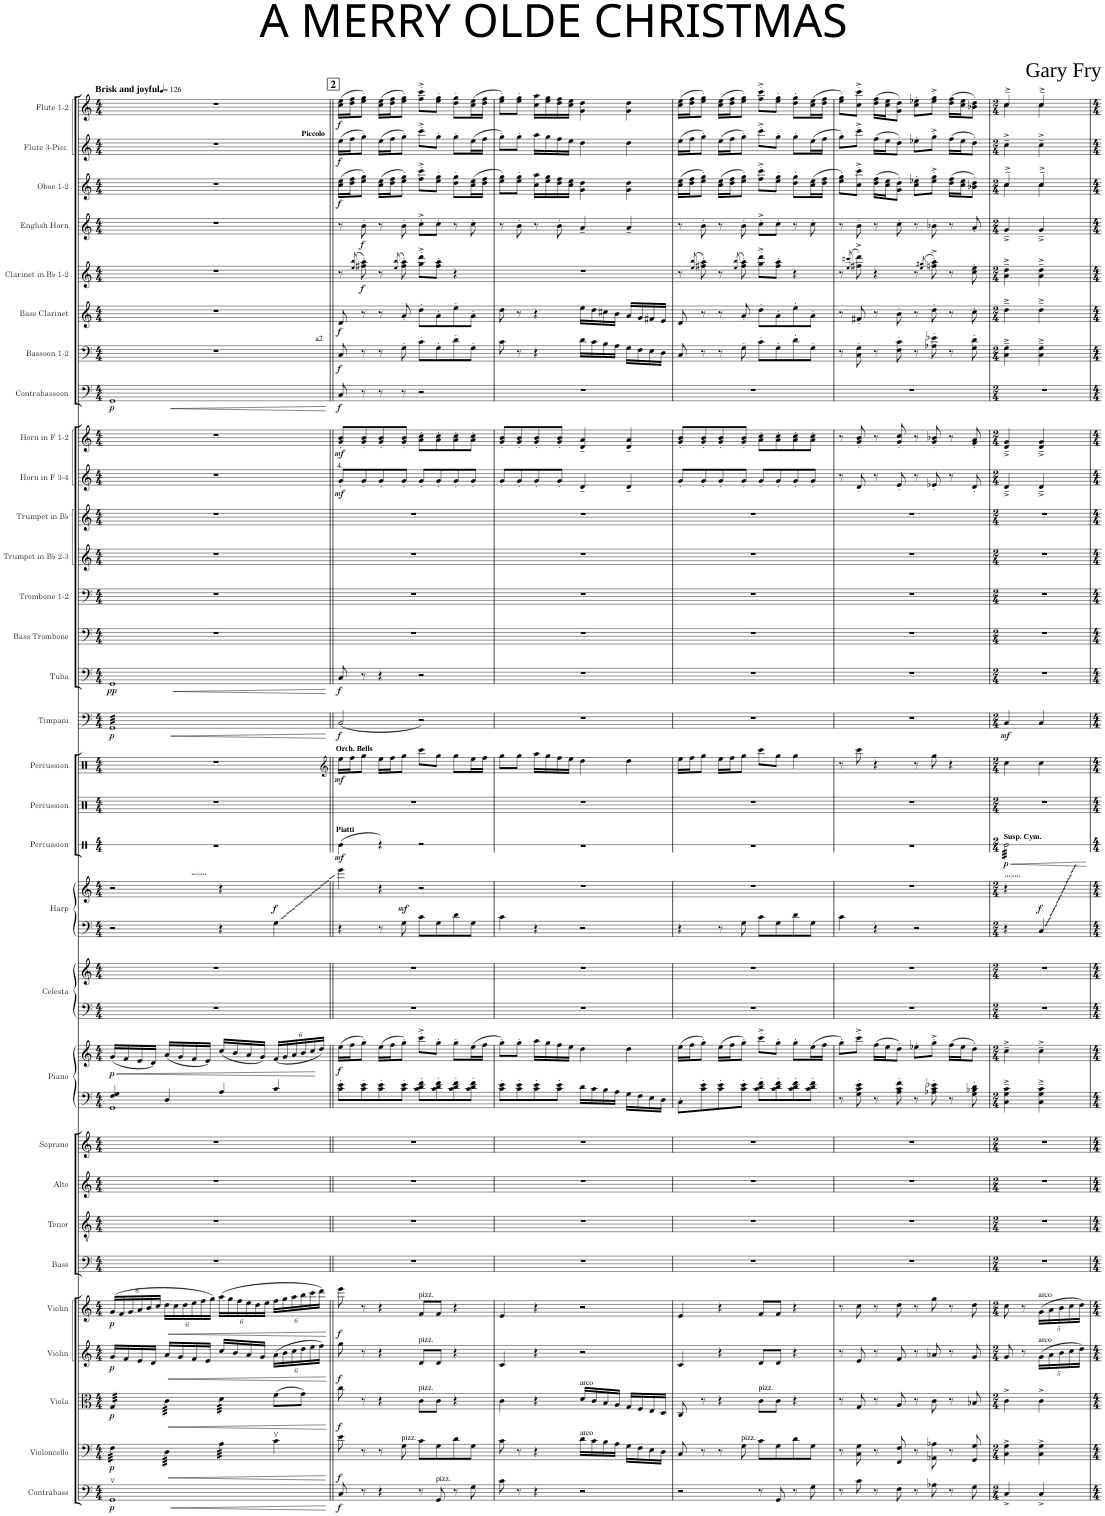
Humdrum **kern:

**kern	**dynam	**kern	**dynam	**kern	**dynam	**kern	**dynam	**kern	**dynam	**kern	**kern	**kern	**kern	**kern	**kern	**dynam	**kern	**kern	**kern	**kern	**dynam	**kern	**dynam	**kern	**kern	**dynam	**kern	**dynam	**kern	**dynam	**kern	**kern	**kern	**kern	**kern	**dynam	**kern	**dynam	**kern	**dynam	**kern	**dynam	**kern	**dynam	**kern	**dynam	**kern	**dynam	**kern	**dynam	**kern	**dynam	**kern	**dynam
*part31	*part31	*part30	*part30	*part29	*part29	*part28	*part28	*part27	*part27	*part26	*part25	*part24	*part23	*part22	*part22	*part22	*part21	*part21	*part20	*part20	*part20	*part19	*part19	*part18	*part17	*part17	*part16	*part16	*part15	*part15	*part14	*part13	*part12	*part11	*part10	*part10	*part9	*part9	*part8	*part8	*part7	*part7	*part6	*part6	*part5	*part5	*part4	*part4	*part3	*part3	*part2	*part2	*part1	*part1
*staff34	*staff34	*staff33	*staff33	*staff32	*staff32	*staff31	*staff31	*staff30	*staff30	*staff29	*staff28	*staff27	*staff26	*staff25	*staff24	*staff24/25	*staff23	*staff22	*staff21	*staff20	*staff20/21	*staff19	*staff19	*staff18	*staff17	*staff17	*staff16	*staff16	*staff15	*staff15	*staff14	*staff13	*staff12	*staff11	*staff10	*staff10	*staff9	*staff9	*staff8	*staff8	*staff7	*staff7	*staff6	*staff6	*staff5	*staff5	*staff4	*staff4	*staff3	*staff3	*staff2	*staff2	*staff1	*staff1
*I"Contrabass	*	*I"Violoncello	*	*I"Viola	*	*I"Violin	*	*I"Violin	*	*I"Bass	*I"Tenor	*I"Alto	*I"Soprano	*I"Piano	*	*	*I"Celesta	*	*I"Harp	*	*	*I"Percussion	*	*I"Percussion	*I"Percussion	*	*I"Timpani	*	*I"Tuba	*	*I"Bass Trombone	*I"Trombone 1-2	*I"Trumpet in Bb 2-3	*I"Trumpet in Bb	*I"Horn in F 3-4	*	*I"Horn in F 1-2	*	*I"Contrabassoon	*	*I"Bassoon 1-2	*	*I"Bass Clarinet	*	*I"Clarinet in Bb 1-2	*	*I"English Horn	*	*I"Oboe 1-2	*	*I"Flute 3-Picc.	*	*I"Flute 1-2	*
*I'Cb.	*	*I'Vc.	*	*I'Vla.	*	*I'Vln.	*	*I'Vln.	*	*I'B	*I'T	*I'A	*I'S	*I'Piano	*	*	*I'Cel.	*	*I'Hp.	*	*	*I'Perc.	*	*I'Perc.	*I'Perc.	*	*I'Timp.	*	*I'Tuba	*	*I'B. Tbn.	*I'Tbn.  1-2	*	*	*I'Hn.  3-4	*	*I'Hn.  1-2	*	*I'C. Bn.	*	*I'Bsn.  1-2	*	*I'B. Cl.	*	*	*	*I'E.  Hn.	*	*I'Ob. 1-2	*	*I'Picc.	*	*I'Fl. 1-2	*
*	*	*	*	*	*	*	*	*	*	*	*	*	*	*	*	*	*	*	*	*	*	*stria1	*	*	*	*	*	*	*	*	*	*	*	*	*	*	*	*	*	*	*	*	*	*	*	*	*	*	*	*	*	*	*	*
*clefF4	*	*clefF4	*	*clefC3	*	*clefG2	*	*clefG2	*	*clefF4	*clefGv2	*clefG2	*clefG2	*clefF4	*clefG2	*	*clefF4	*clefG2	*clefF4	*clefG2	*	*clefX	*	*clefX	*clefX	*	*clefF4	*	*clefF4	*	*clefF4	*clefF4	*clefG2	*clefG2	*clefG2	*	*clefG2	*	*clefF4	*	*clefF4	*	*clefG2	*	*clefG2	*	*clefG2	*	*clefG2	*	*clefG2	*	*clefG2	*
*Trd7c12	*	*	*	*	*	*	*	*	*	*	*	*	*	*	*	*	*Trd-7c-12	*Trd-7c-12	*	*	*	*	*	*	*	*	*	*	*	*	*	*	*Trd1c2	*Trd1c2	*Trd4c7	*	*Trd4c7	*	*Trd7c12	*	*	*	*Trd8c14	*	*Trd1c2	*	*Trd4c7	*	*	*	*	*	*	*
*k[]	*	*k[]	*	*k[]	*	*k[]	*	*k[]	*	*k[]	*k[]	*k[]	*k[]	*k[]	*k[]	*	*k[]	*k[]	*k[]	*k[]	*	*k[]	*	*k[]	*k[]	*	*k[]	*	*k[]	*	*k[]	*k[]	*k[]	*k[]	*k[]	*	*k[]	*	*k[]	*	*k[]	*	*k[]	*	*k[]	*	*k[]	*	*k[]	*	*k[]	*	*k[]	*
*M4/4	*	*M4/4	*	*M4/4	*	*M4/4	*	*M4/4	*	*M4/4	*M4/4	*M4/4	*M4/4	*M4/4	*M4/4	*	*M4/4	*M4/4	*M4/4	*M4/4	*	*M4/4	*	*M4/4	*M4/4	*	*M4/4	*	*M4/4	*	*M4/4	*M4/4	*M4/4	*M4/4	*M4/4	*	*M4/4	*	*M4/4	*	*M4/4	*	*M4/4	*	*M4/4	*	*M4/4	*	*M4/4	*	*M4/4	*	*M4/4	*
*MM126	*	*MM126	*	*MM126	*	*MM126	*	*MM126	*	*MM126	*MM126	*MM126	*MM126	*MM126	*MM126	*	*MM126	*MM126	*MM126	*MM126	*	*MM126	*	*MM126	*MM126	*	*MM126	*	*MM126	*	*MM126	*MM126	*MM126	*MM126	*MM126	*	*MM126	*	*MM126	*	*MM126	*	*MM126	*	*MM126	*	*MM126	*	*MM126	*	*MM126	*	*MM126	*
=1	=1	=1	=1	=1	=1	=1	=1	=1	=1	=1	=1	=1	=1	=1	=1	=1	=1	=1	=1	=1	=1	=1	=1	=1	=1	=1	=1	=1	=1	=1	=1	=1	=1	=1	=1	=1	=1	=1	=1	=1	=1	=1	=1	=1	=1	=1	=1	=1	=1	=1	=1	=1	=1	=1
!	!LO:HP:b	!	!	!	!	!	!	!	!	!	!	!	!	!	!	!	!	!	!	!	!	!	!	!	!	!	!	!	!	!	!	!	!	!	!	!	!	!	!	!	!	!	!	!	!	!	!	!	!	!	!	!	!	!
*	*	*	*	*	*	*	*	*Xbrackettup	*	*	*	*	*	*	*	*	*	*	*	*	*	*	*	*	*	*	*	*	*	*	*	*	*	*	*	*	*	*	*	*	*	*	*	*	*	*	*	*	*	*	*	*	*	*
*	*	*	*	*	*	*	*	*	*	*	*	*	*	*^	*	*	*	*	*	*	*	*	*	*	*	*	*	*	*	*	*	*	*	*	*	*	*	*	*	*	*	*	*	*	*	*	*	*	*	*	*	*	*	*
!	!	!	!	!	!	!	!	!	!	!	!	!	!	!	!	!	!	!	!	!	!	!	!	!	!	!	!	!	!	!	!	!	!	!	!	!	!	!	!	!	!	!	!	!	!	!	!	!	!	!	!	!	!	!LO:TX:a:B:t=Brisk and joyful	!
!	!LO:DY:n=1:b	!	!LO:DY:b	!	!LO:DY:b	!	!LO:DY:b	!	!LO:DY:b	!	!	!	!	!	!	!	!LO:HP:b	!	!	!	!	!	!	!	!	!	!	!	!LO:HP:b	!	!LO:HP:b	!	!	!	!	!	!	!	!	!	!LO:HP:b	!	!	!	!	!	!	!	!	!	!	!	!	!	!
!	!	!	!	!	!	!	!	!	!	!	!	!	!	!	!	!	!LO:DY:n=1:b	!	!	!	!	!	!	!	!	!	!	!	!LO:DY:n=1:b	!	!LO:DY:n=1:b	!	!	!	!	!	!	!	!	!	!LO:DY:n=1:b	!	!	!	!	!	!	!	!	!	!	!	!	!	!
*	*	*tremolo	*	*	*	*	*	*	*	*	*	*	*	*	*	*	*	*	*	*	*	*	*	*	*	*	*	*	*	*	*	*	*	*	*	*	*	*	*	*	*	*	*	*	*	*	*	*	*	*	*	*	*	*	*
*	*	*	*	*tremolo	*	*	*	*	*	*	*	*	*	*	*	*	*	*	*	*	*	*	*	*	*	*	*	*	*	*	*	*	*	*	*	*	*	*	*	*	*	*	*	*	*	*	*	*	*	*	*	*	*	*	*
*	*	*	*	*	*	*	*	*	*	*	*	*	*	*	*	*	*	*	*	*	*	*	*	*	*	*	*	*tremolo	*	*	*	*	*	*	*	*	*	*	*	*	*	*	*	*	*	*	*	*	*	*	*	*	*	*	*
1GGv	< p	32F\LLL	p	32G/LLL	p	16g/LL	p	(24g/LL	p	1r	1r	1r	1r	4F/ 4G/	1GG	(16g/LL	< p	1r	1r	2r	2r	.	1r	.	1r	1r	.	32GGLLL	< p	1GG	< pp	1r	1r	1r	1r	1r	.	1r	.	1GG	< p	1r	.	1r	.	1r	.	1r	.	1r	.	1r	.	1r	.
.	.	32F\	.	32G/	.	.	.	.	.	.	.	.	.	.	.	.	.	.	.	.	.	.	.	.	.	.	.	32GG	.	.	.	.	.	.	.	.	.	.	.	.	.	.	.	.	.	.	.	.	.	.	.	.	.	.	.
.	.	.	.	.	.	.	.	24f/	.	.	.	.	.	.	.	.	.	.	.	.	.	.	.	.	.	.	.	.	.	.	.	.	.	.	.	.	.	.	.	.	.	.	.	.	.	.	.	.	.	.	.	.	.	.	.
.	.	32F\	.	32G/	.	16f/	.	.	.	.	.	.	.	.	.	16f/	.	.	.	.	.	.	.	.	.	.	.	32GG	.	.	.	.	.	.	.	.	.	.	.	.	.	.	.	.	.	.	.	.	.	.	.	.	.	.	.
.	.	.	.	.	.	.	.	24g/	.	.	.	.	.	.	.	.	.	.	.	.	.	.	.	.	.	.	.	.	.	.	.	.	.	.	.	.	.	.	.	.	.	.	.	.	.	.	.	.	.	.	.	.	.	.	.
.	.	32F\	.	32G/	.	.	.	.	.	.	.	.	.	.	.	.	.	.	.	.	.	.	.	.	.	.	.	32GG	.	.	.	.	.	.	.	.	.	.	.	.	.	.	.	.	.	.	.	.	.	.	.	.	.	.	.
.	.	32F\	.	32G/	.	16e/	.	24a/	.	.	.	.	.	.	.	16e/	.	.	.	.	.	.	.	.	.	.	.	32GG	.	.	.	.	.	.	.	.	.	.	.	.	.	.	.	.	.	.	.	.	.	.	.	.	.	.	.
.	.	32F\	.	32G/	.	.	.	.	.	.	.	.	.	.	.	.	.	.	.	.	.	.	.	.	.	.	.	32GG	.	.	.	.	.	.	.	.	.	.	.	.	.	.	.	.	.	.	.	.	.	.	.	.	.	.	.
.	.	.	.	.	.	.	.	24b/	.	.	.	.	.	.	.	.	.	.	.	.	.	.	.	.	.	.	.	.	.	.	.	.	.	.	.	.	.	.	.	.	.	.	.	.	.	.	.	.	.	.	.	.	.	.	.
.	.	32F\	.	32G/	.	16d/JJ	.	.	.	.	.	.	.	.	.	16d/JJ)	.	.	.	.	.	.	.	.	.	.	.	32GG	.	.	.	.	.	.	.	.	.	.	.	.	.	.	.	.	.	.	.	.	.	.	.	.	.	.	.
.	.	.	.	.	.	.	.	24cc/JJ	.	.	.	.	.	.	.	.	.	.	.	.	.	.	.	.	.	.	.	.	.	.	.	.	.	.	.	.	.	.	.	.	.	.	.	.	.	.	.	.	.	.	.	.	.	.	.
.	.	32F\JJJ	.	32G/JJJ	.	.	.	.	.	.	.	.	.	.	.	.	.	.	.	.	.	.	.	.	.	.	.	32GG	.	.	.	.	.	.	.	.	.	.	.	.	.	.	.	.	.	.	.	.	.	.	.	.	.	.	.
!	!	!	!LO:HP:b	!	!LO:HP:b	!	!LO:HP:b	!	!LO:HP:b	!	!	!	!	!	!	!	!	!	!	!	!	!	!	!	!	!	!	!	!	!	!	!	!	!	!	!	!	!	!	!	!	!	!	!	!	!	!	!	!	!	!	!	!	!	!
.	.	32D\LLL	<	32c\LLL	<	16a/LL	<	24dd\LL	<	.	.	.	.	4D/	.	(16a/LL	.	.	.	.	.	.	.	.	.	.	.	32GG	.	.	.	.	.	.	.	.	.	.	.	.	.	.	.	.	.	.	.	.	.	.	.	.	.	.	.
.	.	32D\	.	32c\	.	.	.	.	.	.	.	.	.	.	.	.	.	.	.	.	.	.	.	.	.	.	.	32GG	.	.	.	.	.	.	.	.	.	.	.	.	.	.	.	.	.	.	.	.	.	.	.	.	.	.	.
.	.	.	.	.	.	.	.	24cc\	.	.	.	.	.	.	.	.	.	.	.	.	.	.	.	.	.	.	.	.	.	.	.	.	.	.	.	.	.	.	.	.	.	.	.	.	.	.	.	.	.	.	.	.	.	.	.
.	.	32D\	.	32c\	.	16g/	.	.	.	.	.	.	.	.	.	16g/	.	.	.	.	.	.	.	.	.	.	.	32GG	.	.	.	.	.	.	.	.	.	.	.	.	.	.	.	.	.	.	.	.	.	.	.	.	.	.	.
.	.	.	.	.	.	.	.	24dd\	.	.	.	.	.	.	.	.	.	.	.	.	.	.	.	.	.	.	.	.	.	.	.	.	.	.	.	.	.	.	.	.	.	.	.	.	.	.	.	.	.	.	.	.	.	.	.
.	.	32D\	.	32c\	.	.	.	.	.	.	.	.	.	.	.	.	.	.	.	.	.	.	.	.	.	.	.	32GG	.	.	.	.	.	.	.	.	.	.	.	.	.	.	.	.	.	.	.	.	.	.	.	.	.	.	.
.	.	32D\	.	32c\	.	16f/	.	24ee\	.	.	.	.	.	.	.	16f/	.	.	.	.	.	.	.	.	.	.	.	32GG	.	.	.	.	.	.	.	.	.	.	.	.	.	.	.	.	.	.	.	.	.	.	.	.	.	.	.
.	.	32D\	.	32c\	.	.	.	.	.	.	.	.	.	.	.	.	.	.	.	.	.	.	.	.	.	.	.	32GG	.	.	.	.	.	.	.	.	.	.	.	.	.	.	.	.	.	.	.	.	.	.	.	.	.	.	.
.	.	.	.	.	.	.	.	24ff\	.	.	.	.	.	.	.	.	.	.	.	.	.	.	.	.	.	.	.	.	.	.	.	.	.	.	.	.	.	.	.	.	.	.	.	.	.	.	.	.	.	.	.	.	.	.	.
.	.	32D\	.	32c\	.	16e/JJ	.	.	.	.	.	.	.	.	.	16e/JJ)	.	.	.	.	.	.	.	.	.	.	.	32GG	.	.	.	.	.	.	.	.	.	.	.	.	.	.	.	.	.	.	.	.	.	.	.	.	.	.	.
.	.	.	.	.	.	.	.	24gg\JJ)	.	.	.	.	.	.	.	.	.	.	.	.	.	.	.	.	.	.	.	.	.	.	.	.	.	.	.	.	.	.	.	.	.	.	.	.	.	.	.	.	.	.	.	.	.	.	.
.	.	32D\JJJ	.	32c\JJJ	.	.	.	.	.	.	.	.	.	.	.	.	.	.	.	.	.	.	.	.	.	.	.	32GG	.	.	.	.	.	.	.	.	.	.	.	.	.	.	.	.	.	.	.	.	.	.	.	.	.	.	.
.	.	32A\LLL	.	32d\LLL	.	16cc/LL	.	(24aa\LL	.	.	.	.	.	4A/	.	(16cc/LL	.	.	.	4r	4r	.	.	.	.	.	.	32GG	.	.	.	.	.	.	.	.	.	.	.	.	.	.	.	.	.	.	.	.	.	.	.	.	.	.	.
.	.	32A\	.	32d\	.	.	.	.	.	.	.	.	.	.	.	.	.	.	.	.	.	.	.	.	.	.	.	32GG	.	.	.	.	.	.	.	.	.	.	.	.	.	.	.	.	.	.	.	.	.	.	.	.	.	.	.
.	.	.	.	.	.	.	.	24gg\	.	.	.	.	.	.	.	.	.	.	.	.	.	.	.	.	.	.	.	.	.	.	.	.	.	.	.	.	.	.	.	.	.	.	.	.	.	.	.	.	.	.	.	.	.	.	.
.	.	32A\	.	32d\	.	16b/	.	.	.	.	.	.	.	.	.	16b/	.	.	.	.	.	.	.	.	.	.	.	32GG	.	.	.	.	.	.	.	.	.	.	.	.	.	.	.	.	.	.	.	.	.	.	.	.	.	.	.
.	.	.	.	.	.	.	.	24ff\	.	.	.	.	.	.	.	.	.	.	.	.	.	.	.	.	.	.	.	.	.	.	.	.	.	.	.	.	.	.	.	.	.	.	.	.	.	.	.	.	.	.	.	.	.	.	.
.	.	32A\	.	32d\	.	.	.	.	.	.	.	.	.	.	.	.	.	.	.	.	.	.	.	.	.	.	.	32GG	.	.	.	.	.	.	.	.	.	.	.	.	.	.	.	.	.	.	.	.	.	.	.	.	.	.	.
.	.	32A\	.	32d\	.	16a/	.	24ee\	.	.	.	.	.	.	.	16a/	.	.	.	.	.	.	.	.	.	.	.	32GG	.	.	.	.	.	.	.	.	.	.	.	.	.	.	.	.	.	.	.	.	.	.	.	.	.	.	.
.	.	32A\	.	32d\	.	.	.	.	.	.	.	.	.	.	.	.	.	.	.	.	.	.	.	.	.	.	.	32GG	.	.	.	.	.	.	.	.	.	.	.	.	.	.	.	.	.	.	.	.	.	.	.	.	.	.	.
.	.	.	.	.	.	.	.	24dd\	.	.	.	.	.	.	.	.	.	.	.	.	.	.	.	.	.	.	.	.	.	.	.	.	.	.	.	.	.	.	.	.	.	.	.	.	.	.	.	.	.	.	.	.	.	.	.
.	.	32A\	.	32d\	.	16g/JJ	.	.	.	.	.	.	.	.	.	16g/JJ)	.	.	.	.	.	.	.	.	.	.	.	32GG	.	.	.	.	.	.	.	.	.	.	.	.	.	.	.	.	.	.	.	.	.	.	.	.	.	.	.
.	.	.	.	.	.	.	.	24ee\JJ	.	.	.	.	.	.	.	.	.	.	.	.	.	.	.	.	.	.	.	.	.	.	.	.	.	.	.	.	.	.	.	.	.	.	.	.	.	.	.	.	.	.	.	.	.	.	.
.	.	32A\JJJ	.	32d\JJJ	.	.	.	.	.	.	.	.	.	.	.	.	.	.	.	.	.	.	.	.	.	.	.	32GG	.	.	.	.	.	.	.	.	.	.	.	.	.	.	.	.	.	.	.	.	.	.	.	.	.	.	.
*	*	*	*	*Xtremolo	*	*	*	*	*	*	*	*	*	*	*	*	*	*	*	*	*	*	*	*	*	*	*	*	*	*	*	*	*	*	*	*	*	*	*	*	*	*	*	*	*	*	*	*	*	*	*	*	*	*	*
*	*	*Xtremolo	*	*	*	*	*	*	*	*	*	*	*	*	*	*	*	*	*	*	*	*	*	*	*	*	*	*	*	*	*	*	*	*	*	*	*	*	*	*	*	*	*	*	*	*	*	*	*	*	*	*	*	*	*
*	*	*	*	*	*	*Xbrackettup	*	*	*	*	*	*	*	*	*	*Xbrackettup	*	*	*	*	*	*	*	*	*	*	*	*	*	*	*	*	*	*	*	*	*	*	*	*	*	*	*	*	*	*	*	*	*	*	*	*	*	*	*
!	!	!	!	!	!	!	!	!	!	!	!	!	!	!	!	!	!	!	!	!	!	!LO:DY:a=2	!	!	!	!	!	!	!	!	!	!	!	!	!	!	!	!	!	!	!	!	!	!	!	!	!	!	!	!	!	!	!	!	!
.	.	4cv\	.	(8f\L	.	(24a\LL	.	24ff\LL	.	.	.	.	.	4c/	.	(24f/LL	.	.	.	4G\	4ryy	f	.	.	.	.	.	32GG	.	.	.	.	.	.	.	.	.	.	.	.	.	.	.	.	.	.	.	.	.	.	.	.	.	.	.
.	.	.	.	.	.	.	.	.	.	.	.	.	.	.	.	.	.	.	.	.	.	.	.	.	.	.	.	32GG	.	.	.	.	.	.	.	.	.	.	.	.	.	.	.	.	.	.	.	.	.	.	.	.	.	.	.
.	.	.	.	.	.	24b\	.	24gg\	.	.	.	.	.	.	.	24g/	.	.	.	.	.	.	.	.	.	.	.	.	.	.	.	.	.	.	.	.	.	.	.	.	.	.	.	.	.	.	.	.	.	.	.	.	.	.	.
.	.	.	.	.	.	.	.	.	.	.	.	.	.	.	.	.	.	.	.	.	.	.	.	.	.	.	.	32GG	.	.	.	.	.	.	.	.	.	.	.	.	.	.	.	.	.	.	.	.	.	.	.	.	.	.	.
.	.	.	.	.	.	24cc\	.	24aa\	.	.	.	.	.	.	.	24a/	.	.	.	.	.	.	.	.	.	.	.	.	.	.	.	.	.	.	.	.	.	.	.	.	.	.	.	.	.	.	.	.	.	.	.	.	.	.	.
.	.	.	.	.	.	.	.	.	.	.	.	.	.	.	.	.	.	.	.	.	.	.	.	.	.	.	.	32GG	.	.	.	.	.	.	.	.	.	.	.	.	.	.	.	.	.	.	.	.	.	.	.	.	.	.	.
.	.	.	.	8g\J)	.	24dd\	.	24bb\	.	.	.	.	.	.	.	24b/	.	.	.	.	.	.	.	.	.	.	.	32GG	.	.	.	.	.	.	.	.	.	.	.	.	.	.	.	.	.	.	.	.	.	.	.	.	.	.	.
.	.	.	.	.	.	.	.	.	.	.	.	.	.	.	.	.	.	.	.	.	.	.	.	.	.	.	.	32GG	.	.	.	.	.	.	.	.	.	.	.	.	.	.	.	.	.	.	.	.	.	.	.	.	.	.	.
.	.	.	.	.	.	24ee\	.	24ccc\	.	.	.	.	.	.	.	24cc/	.	.	.	.	.	.	.	.	.	.	.	.	.	.	.	.	.	.	.	.	.	.	.	.	.	.	.	.	.	.	.	.	.	.	.	.	.	.	.
.	.	.	.	.	.	.	.	.	.	.	.	.	.	.	.	.	.	.	.	.	.	.	.	.	.	.	.	32GG	.	.	.	.	.	.	.	.	.	.	.	.	.	.	.	.	.	.	.	.	.	.	.	.	.	.	.
.	.	.	.	.	.	24ff\JJ)	.	24ddd\JJ)	.	.	.	.	.	.	.	24dd/JJ)	[	.	.	.	.	.	.	.	.	.	.	.	.	.	.	.	.	.	.	.	.	.	.	.	.	.	.	.	.	.	.	.	.	.	.	.	.	.	.
.	.	.	.	.	.	.	.	.	.	.	.	.	.	.	.	.	.	.	.	.	.	.	.	.	.	.	.	32GGJJJ	.	.	.	.	.	.	.	.	.	.	.	.	.	.	.	.	.	.	.	.	.	.	.	.	.	.	.
*	*	*	*	*	*	*	*	*	*	*	*	*	*	*	*	*	*	*	*	*	*	*	*	*	*	*	*	*Xtremolo	*	*	*	*	*	*	*	*	*	*	*	*	*	*	*	*	*	*	*	*	*	*	*	*	*	*	*
*	*	*	*	*	*	*	*	*	*	*	*	*	*	*v	*v	*	*	*	*	*	*	*	*	*	*	*	*	*	*	*	*	*	*	*	*	*	*	*	*	*	*	*	*	*	*	*	*	*	*	*	*	*	*	*	*
.	[	.	[	.	[	.	[	.	[	.	.	.	.	.	.	.	.	.	.	.	.	.	.	.	.	.	.	[	.	[	.	.	.	.	.	.	.	.	.	[	.	.	.	.	.	.	.	.	.	.	.	.	.	.
!!LO:REH:place=s1:a:B:cj:fs=14:t=2
=2||	=2||	=2||	=2||	=2||	=2||	=2||	=2||	=2||	=2||	=2||	=2||	=2||	=2||	=2||	=2||	=2||	=2||	=2||	=2||	=2||	=2||	=2||	=2||	=2||	=2||	=2||	=2||	=2||	=2||	=2||	=2||	=2||	=2||	=2||	=2||	=2||	=2||	=2||	=2||	=2||	=2||	=2||	=2||	=2||	=2||	=2||	=2||	=2||	=2||	=2||	=2||	=2||	=2||	=2||
*	*	*	*	*	*	*	*	*	*	*	*	*	*	*	*	*	*	*	*	*	*	*	*	*	*clefG2	*	*	*	*	*	*	*	*	*	*	*	*	*	*	*	*	*	*	*	*	*	*	*	*	*	*	*	*	*
*	*	*	*	*	*	*	*	*	*	*	*	*	*	*	*	*	*	*	*	*	*	*k[]	*	*	*k[]	*	*	*	*	*	*	*	*	*	*	*	*	*	*	*	*	*	*	*	*	*	*	*	*	*	*k[]	*	*	*
!	!	!	!	!	!	!	!	!	!	!	!	!	!	!	!	!	!	!	!	!	!	!	!	!	!	!	!	!	!	!	!	!	!	!	!	!	!	!	!	!	!	!	!	!	!	!	!	!	!	!	!LO:TX:a:B:t=Piccolo	!	!	!
!	!	!	!	!	!	!	!	!	!	!	!	!	!	!	!	!	!	!	!	!	!	!	!	!	!	!	!	!	!	!	!	!	!	!	!	!	!	!	!	!	!LO:TX:a:t=a2	!	!	!	!	!	!	!	!	!	!	!	!	!
!	!	!	!	!	!	!	!	!	!	!	!	!	!	!	!	!	!	!	!	!	!	!	!	!	!	!	!	!	!	!	!	!	!	!	!LO:TX:a:t=4.	!	!	!	!	!	!	!	!	!	!	!	!	!	!	!	!	!	!	!
!	!	!	!	!	!	!	!	!	!	!	!	!	!	!	!	!	!	!	!	!	!	!	!	!	!LO:TX:a:B:t=Orch. Bells	!	!	!	!	!	!	!	!	!	!	!	!	!	!	!	!	!	!	!	!	!	!	!	!	!	!	!	!	!
!	!	!	!	!	!	!	!	!	!	!	!	!	!	!	!	!	!	!	!	!	!	!LO:TX:a:B:t=Piatti	!	!	!	!	!	!	!	!	!	!	!	!	!	!	!	!	!	!	!	!	!	!	!	!	!	!	!	!	!	!	!	!
!	!LO:DY:b	!	!LO:DY:b	!	!LO:DY:b	!	!LO:DY:b	!	!LO:DY:b	!	!	!	!	!	!	!LO:DY:b	!	!	!	!	!	!	!LO:DY:b	!	!	!LO:DY:b	!	!LO:DY:b	!	!LO:DY:b	!	!	!	!	!	!LO:DY:b	!	!LO:DY:b	!	!LO:DY:b	!	!LO:DY:b	!	!LO:DY:b	!	!	!	!	!	!LO:DY:b	!	!LO:DY:b	!	!LO:DY:b
8C/	f	8e\	f	8cc\	f	8gg\	f	8eee\	f	1r	1r	1r	1r	8c\' 8e\'L	(16ee\LL	f	1r	1r	4r	4eee\	.	(4Re\	mf	1r	16Ree\LL	mf	(2C/	f	8C/	f	1r	1r	1r	1r	8g'/L	mf	8g/' 8b/'L	mf	8C/	f	8C/	f	8d/	f	8r	.	8r	.	(16cc\ 16ee\LL	f	(16ee\LL	f	(16cc\ 16ee\LL	f
.	.	.	.	.	.	.	.	.	.	.	.	.	.	.	16ff\J	.	.	.	.	.	.	.	.	.	16Rff\J	.	.	.	.	.	.	.	.	.	.	.	.	.	.	.	.	.	.	.	.	.	.	.	16dd\ 16ff\J	.	16ff\J	.	16dd\ 16ff\J	.
.	.	.	.	.	.	.	.	.	.	.	.	.	.	.	.	.	.	.	.	.	.	.	.	.	.	.	.	.	.	.	.	.	.	.	.	.	.	.	.	.	.	.	.	.	(>8qee/ 8qbb/	.	.	.	.	.	.	.	.	.
!	!	!	!	!	!	!	!	!	!	!	!	!	!	!	!	!	!	!	!	!	!	!	!	!	!	!	!	!	!	!	!	!	!	!	!	!	!	!	!	!	!	!	!	!	!	!LO:DY:b	!	!LO:DY:b	!	!	!	!	!	!
8r	.	8r	.	8r	.	8r	.	8r	.	.	.	.	.	8c\' 8e\'	8gg'\J)	.	.	.	.	.	.	.	.	.	8Rgg\J	.	.	.	8r	.	.	.	.	.	8g'/	.	8g/' 8b/'	.	8r	.	8r	.	8r	.	8ff#X\' 8aa\')	f	8b'\	f	8ee\' 8gg\'J)	.	8gg'\J)	.	8ee\' 8gg\'J)	.
4r	.	8r	.	4r	.	4r	.	4r	.	.	.	.	.	8c\' 8e\'	(16ee\LL	.	.	.	8r	4r	.	4r)	.	.	16Ree\LL	.	.	.	4r	.	.	.	.	.	8g'/	.	8g/' 8b/'	.	8r	.	8r	.	8r	.	8r	.	8r	.	(16cc\ 16ee\LL	.	(16ee\LL	.	(16cc\ 16ee\LL	.
.	.	.	.	.	.	.	.	.	.	.	.	.	.	.	16ff\J	.	.	.	.	.	.	.	.	.	16Rff\J	.	.	.	.	.	.	.	.	.	.	.	.	.	.	.	.	.	.	.	.	.	.	.	16dd\ 16ff\J	.	16ff\J	.	16dd\ 16ff\J	.
.	.	.	.	.	.	.	.	.	.	.	.	.	.	.	.	.	.	.	.	.	.	.	.	.	.	.	.	.	.	.	.	.	.	.	.	.	.	.	.	.	.	.	.	.	(>8qee/ 8qbb/	.	.	.	.	.	.	.	.	.
!	!	!LO:TX:a:t=pizz.	!	!	!	!	!	!	!	!	!	!	!	!	!	!	!	!	!	!	!	!	!	!	!	!	!	!	!	!	!	!	!	!	!	!	!	!	!	!	!	!	!	!	!	!	!	!	!	!	!	!	!	!
!	!	!	!	!	!	!	!	!	!	!	!	!	!	!	!	!	!	!	!	!	!LO:DY:a=2	!	!	!	!	!	!	!	!	!	!	!	!	!	!	!	!	!	!	!	!	!	!	!	!	!	!	!	!	!	!	!	!	!
.	.	8G\	.	.	.	.	.	.	.	.	.	.	.	8c\' 8e\'J	8gg'\J)	.	.	.	8G\	.	mf	.	.	.	8Rgg\J	.	.	.	.	.	.	.	.	.	8g'/J	.	8g/' 8b/'J	.	8r	.	8G'\	.	8a'/	.	8ff#\' 8aa\')	.	8b'\	.	8ee\' 8gg\'J)	.	8gg'\J)	.	8ee\' 8gg\'J)	.
!	!	!	!	!	!	!	!	!LO:TX:a:t=pizz.	!	!	!	!	!	!	!	!	!	!	!	!	!	!	!	!	!	!	!	!	!	!	!	!	!	!	!	!	!	!	!	!	!	!	!	!	!	!	!	!	!	!	!	!	!	!
!	!	!	!	!	!	!LO:TX:a:t=pizz.	!	!	!	!	!	!	!	!	!	!	!	!	!	!	!	!	!	!	!	!	!	!	!	!	!	!	!	!	!	!	!	!	!	!	!	!	!	!	!	!	!	!	!	!	!	!	!	!
!	!	!	!	!LO:TX:a:t=pizz.	!	!	!	!	!	!	!	!	!	!	!	!	!	!	!	!	!	!	!	!	!	!	!	!	!	!	!	!	!	!	!	!	!	!	!	!	!	!	!	!	!	!	!	!	!	!	!	!	!	!
8r	.	8c\L	.	8c\L	.	8d/L	.	8f/L	.	.	.	.	.	8c\' 8d\' 8f\'L	8ccc'^\L	.	.	.	8c\L	2r	.	2r	.	.	8Rccc\L	.	2r)	.	2r	.	.	.	.	.	8g'/L	.	8a\' 8cc\'L	.	2r	.	8c'\L	.	8dd'\L	.	8gg\'^ 8ddd\'^L	.	8cc'^\L	.	8ff\'^ 8ccc\'^L	.	8ccc'^\L	.	8ff\'^ 8ccc\'^L	.
!LO:TX:a:t=pizz.	!	!	!	!	!	!	!	!	!	!	!	!	!	!	!	!	!	!	!	!	!	!	!	!	!	!	!	!	!	!	!	!	!	!	!	!	!	!	!	!	!	!	!	!	!	!	!	!	!	!	!	!	!	!
8GG/	.	8G\	.	8c\J	.	8d/J	.	8f/J	.	.	.	.	.	8c\' 8d\' 8f\'	8gg'\J	.	.	.	8G\	.	.	.	.	.	8Rgg\J	.	.	.	.	.	.	.	.	.	8g'/	.	8a\' 8cc\'	.	.	.	8G'\	.	8a'\	.	8ff#\' 8aa\'J	.	8cc'\J	.	8ee\' 8gg\'J	.	8gg'\J	.	8ee\' 8gg\'J	.
8r	.	8d\	.	4r	.	4r	.	4r	.	.	.	.	.	8c\' 8d\' 8f\'	8gg'\L	.	.	.	8d\	.	.	.	.	.	8Rgg\L	.	.	.	.	.	.	.	.	.	8g'/	.	8a\' 8cc\'	.	.	.	8d'\	.	8ee'\	.	4r	.	8r	.	8dd\' 8gg\'L	.	8gg'\L	.	8dd\' 8gg\'L	.
8G\	.	8G\J	.	.	.	.	.	.	.	.	.	.	.	8c\' 8d\' 8f\'J	(16ee\L	.	.	.	8G\J	.	.	.	.	.	16Ree\L	.	.	.	.	.	.	.	.	.	8g'/J	.	8a\' 8cc\'J	.	.	.	8G'\J	.	8a'\J	.	.	.	8cc'\	.	(16cc\ 16ee\L	.	(16ee\L	.	(16cc\ 16ee\L	.
.	.	.	.	.	.	.	.	.	.	.	.	.	.	.	16ff\JJ	.	.	.	.	.	.	.	.	.	16Rff\JJ	.	.	.	.	.	.	.	.	.	.	.	.	.	.	.	.	.	.	.	.	.	.	.	16dd\ 16ff\JJ	.	16ff\JJ	.	16dd\ 16ff\JJ	.
=3	=3	=3	=3	=3	=3	=3	=3	=3	=3	=3	=3	=3	=3	=3	=3	=3	=3	=3	=3	=3	=3	=3	=3	=3	=3	=3	=3	=3	=3	=3	=3	=3	=3	=3	=3	=3	=3	=3	=3	=3	=3	=3	=3	=3	=3	=3	=3	=3	=3	=3	=3	=3	=3	=3
8c\	.	8c\	.	4c\	.	4c/	.	4e/	.	1r	1r	1r	1r	8c\' 8e\'L	8gg'\L)	.	1r	1r	4c\	1r	.	1r	.	1r	8Rgg\L	.	1r	.	1r	.	1r	1r	1r	1r	8g'/L	.	8g/' 8b/'L	.	1r	.	8c\	.	8dd\	.	1r	.	8r	.	8ee\' 8gg\'L)	.	8gg'\L)	.	8ee\' 8gg\'L)	.
8r	.	8r	.	.	.	.	.	.	.	.	.	.	.	8c\' 8e\'	8gg'\J	.	.	.	.	.	.	.	.	.	8Rgg\J	.	.	.	.	.	.	.	.	.	8g'/	.	8g/' 8b/'	.	.	.	8r	.	8r	.	.	.	8b'\	.	8ee\' 8gg\'J	.	8gg'\J	.	8ee\' 8gg\'J	.
4r	.	4r	.	4r	.	4r	.	4r	.	.	.	.	.	8c\' 8e\'	16aa\LL	.	.	.	4r	.	.	.	.	.	16Raa\LL	.	.	.	.	.	.	.	.	.	8g'/	.	8g/' 8b/'	.	.	.	4r	.	4r	.	.	.	8r	.	16cc\ 16aa\LL	.	16aa\LL	.	16cc\ 16aa\LL	.
.	.	.	.	.	.	.	.	.	.	.	.	.	.	.	16gg\	.	.	.	.	.	.	.	.	.	16Rgg\	.	.	.	.	.	.	.	.	.	.	.	.	.	.	.	.	.	.	.	.	.	.	.	16ee\ 16gg\	.	16gg\	.	16ee\ 16gg\	.
.	.	.	.	.	.	.	.	.	.	.	.	.	.	8c\' 8e\'J	16ff\	.	.	.	.	.	.	.	.	.	16Rff\	.	.	.	.	.	.	.	.	.	8g'/J	.	8g/' 8b/'J	.	.	.	.	.	.	.	.	.	8b'\	.	16dd\ 16ff\	.	16ff\	.	16dd\ 16ff\	.
.	.	.	.	.	.	.	.	.	.	.	.	.	.	.	16ee\JJ	.	.	.	.	.	.	.	.	.	16Ree\JJ	.	.	.	.	.	.	.	.	.	.	.	.	.	.	.	.	.	.	.	.	.	.	.	16cc\ 16ee\JJ	.	16ee\JJ	.	16cc\ 16ee\JJ	.
!	!	!	!	!LO:TX:a:t=arco	!	!	!	!	!	!	!	!	!	!	!	!	!	!	!	!	!	!	!	!	!	!	!	!	!	!	!	!	!	!	!	!	!	!	!	!	!	!	!	!	!	!	!	!	!	!	!	!	!	!
!	!	!LO:TX:a:t=arco	!	!	!	!	!	!	!	!	!	!	!	!	!	!	!	!	!	!	!	!	!	!	!	!	!	!	!	!	!	!	!	!	!	!	!	!	!	!	!	!	!	!	!	!	!	!	!	!	!	!	!	!
2r	.	16d\LL	.	16d/LL	.	2r	.	2r	.	.	.	.	.	16d\LL	4dd\	.	.	.	2r	.	.	.	.	.	4Rdd\	.	.	.	.	.	.	.	.	.	4d~/	.	4d/~ 4a/~	.	.	.	16d\LL	.	16ee\LL	.	.	.	4a~/	.	4g\ 4dd\	.	4dd\	.	4g\ 4dd\	.
.	.	16c\	.	16c/	.	.	.	.	.	.	.	.	.	16c\	.	.	.	.	.	.	.	.	.	.	.	.	.	.	.	.	.	.	.	.	.	.	.	.	.	.	16c\	.	16dd\	.	.	.	.	.	.	.	.	.	.	.
.	.	16B\	.	16B/	.	.	.	.	.	.	.	.	.	16B\	.	.	.	.	.	.	.	.	.	.	.	.	.	.	.	.	.	.	.	.	.	.	.	.	.	.	16B\	.	16cc#X\	.	.	.	.	.	.	.	.	.	.	.
.	.	16A\JJ	.	16A/JJ	.	.	.	.	.	.	.	.	.	16A\JJ	.	.	.	.	.	.	.	.	.	.	.	.	.	.	.	.	.	.	.	.	.	.	.	.	.	.	16A\JJ	.	16b\JJ	.	.	.	.	.	.	.	.	.	.	.
.	.	16G\LL	.	16G/LL	.	.	.	.	.	.	.	.	.	16G\LL	4dd\	.	.	.	.	.	.	.	.	.	4Rdd\	.	.	.	.	.	.	.	.	.	4d~/	.	4d/~ 4a/~	.	.	.	16G\LL	.	16a/LL	.	.	.	4a~/	.	4g\ 4dd\	.	4dd\	.	4g\ 4dd\	.
.	.	16F\	.	16F/	.	.	.	.	.	.	.	.	.	16F\	.	.	.	.	.	.	.	.	.	.	.	.	.	.	.	.	.	.	.	.	.	.	.	.	.	.	16F\	.	16g/	.	.	.	.	.	.	.	.	.	.	.
.	.	16E\	.	16E/	.	.	.	.	.	.	.	.	.	16E\	.	.	.	.	.	.	.	.	.	.	.	.	.	.	.	.	.	.	.	.	.	.	.	.	.	.	16E\	.	16f#X/	.	.	.	.	.	.	.	.	.	.	.
.	.	16D\JJ	.	16D/JJ	.	.	.	.	.	.	.	.	.	16D\JJ	.	.	.	.	.	.	.	.	.	.	.	.	.	.	.	.	.	.	.	.	.	.	.	.	.	.	16D\JJ	.	16e/JJ	.	.	.	.	.	.	.	.	.	.	.
=4	=4	=4	=4	=4	=4	=4	=4	=4	=4	=4	=4	=4	=4	=4	=4	=4	=4	=4	=4	=4	=4	=4	=4	=4	=4	=4	=4	=4	=4	=4	=4	=4	=4	=4	=4	=4	=4	=4	=4	=4	=4	=4	=4	=4	=4	=4	=4	=4	=4	=4	=4	=4	=4	=4
2r	.	8C/	.	8C/	.	4c/	.	4e/	.	1r	1r	1r	1r	8C'\L	(16ee\LL	.	1r	1r	4r	1r	.	1r	.	1r	16Ree\LL	.	1r	.	1r	.	1r	1r	1r	1r	8g'/L	.	8g/' 8b/'L	.	1r	.	8C/	.	8d/	.	8r	.	8r	.	(16cc\ 16ee\LL	.	(16ee\LL	.	(16cc\ 16ee\LL	.
.	.	.	.	.	.	.	.	.	.	.	.	.	.	.	16ff\J	.	.	.	.	.	.	.	.	.	16Rff\J	.	.	.	.	.	.	.	.	.	.	.	.	.	.	.	.	.	.	.	.	.	.	.	16dd\ 16ff\J	.	16ff\J	.	16dd\ 16ff\J	.
.	.	.	.	.	.	.	.	.	.	.	.	.	.	.	.	.	.	.	.	.	.	.	.	.	.	.	.	.	.	.	.	.	.	.	.	.	.	.	.	.	.	.	.	.	(>8qee/ 8qbb/	.	.	.	.	.	.	.	.	.
.	.	8r	.	8r	.	.	.	.	.	.	.	.	.	8c\' 8e\'	8gg'\J)	.	.	.	.	.	.	.	.	.	8Rgg\J	.	.	.	.	.	.	.	.	.	8g'/	.	8g/' 8b/'	.	.	.	8r	.	8r	.	8ff#X\' 8aa\')	.	8b'\	.	8ee\' 8gg\'J)	.	8gg'\J)	.	8ee\' 8gg\'J)	.
.	.	8r	.	4r	.	4r	.	4r	.	.	.	.	.	8c\' 8e\'	(16ee\LL	.	.	.	8r	.	.	.	.	.	16Ree\LL	.	.	.	.	.	.	.	.	.	8g'/	.	8g/' 8b/'	.	.	.	8r	.	8r	.	8r	.	8r	.	(16cc\ 16ee\LL	.	(16ee\LL	.	(16cc\ 16ee\LL	.
.	.	.	.	.	.	.	.	.	.	.	.	.	.	.	16ff\J	.	.	.	.	.	.	.	.	.	16Rff\J	.	.	.	.	.	.	.	.	.	.	.	.	.	.	.	.	.	.	.	.	.	.	.	16dd\ 16ff\J	.	16ff\J	.	16dd\ 16ff\J	.
.	.	.	.	.	.	.	.	.	.	.	.	.	.	.	.	.	.	.	.	.	.	.	.	.	.	.	.	.	.	.	.	.	.	.	.	.	.	.	.	.	.	.	.	.	(>8qee/ 8qbb/	.	.	.	.	.	.	.	.	.
!	!	!LO:TX:a:t=pizz.	!	!	!	!	!	!	!	!	!	!	!	!	!	!	!	!	!	!	!	!	!	!	!	!	!	!	!	!	!	!	!	!	!	!	!	!	!	!	!	!	!	!	!	!	!	!	!	!	!	!	!	!
.	.	8G\	.	.	.	.	.	.	.	.	.	.	.	8c\' 8e\'J	8gg'\J)	.	.	.	8G\	.	.	.	.	.	8Rgg\J	.	.	.	.	.	.	.	.	.	8g'/J	.	8g/' 8b/'J	.	.	.	8G'\	.	8a'/	.	8ff#\' 8aa\')	.	8b'\	.	8ee\' 8gg\'J)	.	8gg'\J)	.	8ee\' 8gg\'J)	.
!	!	!	!	!LO:TX:a:t=pizz.	!	!	!	!	!	!	!	!	!	!	!	!	!	!	!	!	!	!	!	!	!	!	!	!	!	!	!	!	!	!	!	!	!	!	!	!	!	!	!	!	!	!	!	!	!	!	!	!	!	!
8r	.	8c\L	.	8c\L	.	8d/L	.	8f/L	.	.	.	.	.	8c\' 8d\' 8f\'L	8ccc'^\L	.	.	.	8c\L	.	.	.	.	.	8Rccc\L	.	.	.	.	.	.	.	.	.	8g'/L	.	8a\' 8cc\'L	.	.	.	8c'\L	.	8dd'\L	.	8gg\'^ 8ddd\'^L	.	8cc'^\L	.	8ff\'^ 8ccc\'^L	.	8ccc'^\L	.	8ff\'^ 8ccc\'^L	.
8GG/	.	8G\	.	8c\J	.	8d/J	.	8f/J	.	.	.	.	.	8c\' 8d\' 8f\'	8gg'\J	.	.	.	8G\	.	.	.	.	.	8Rgg\J	.	.	.	.	.	.	.	.	.	8g'/	.	8a\' 8cc\'	.	.	.	8G'\	.	8a'\	.	8ff#\' 8aa\'J	.	8cc'\J	.	8ee\' 8gg\'J	.	8gg'\J	.	8ee\' 8gg\'J	.
8r	.	8d\	.	4r	.	4r	.	4r	.	.	.	.	.	8c\' 8d\' 8f\'	8gg'\L	.	.	.	8d\	.	.	.	.	.	4Rgg\	.	.	.	.	.	.	.	.	.	8g'/	.	8a\' 8cc\'	.	.	.	8d'\	.	8ee'\	.	4r	.	8r	.	8dd\' 8gg\'L	.	8gg'\L	.	8dd\' 8gg\'L	.
8G\	.	8G\J	.	.	.	.	.	.	.	.	.	.	.	8c\' 8d\' 8f\'J	(16ee\L	.	.	.	8G\J	.	.	.	.	.	.	.	.	.	.	.	.	.	.	.	8g'/J	.	8a\' 8cc\'J	.	.	.	8G'\J	.	8a'\J	.	.	.	8cc'\	.	(16cc\ 16ee\L	.	(16ee\L	.	(16cc\ 16ee\L	.
.	.	.	.	.	.	.	.	.	.	.	.	.	.	.	16ff\JJ	.	.	.	.	.	.	.	.	.	.	.	.	.	.	.	.	.	.	.	.	.	.	.	.	.	.	.	.	.	.	.	.	.	16dd\ 16ff\JJ	.	16ff\JJ	.	16dd\ 16ff\JJ	.
=5	=5	=5	=5	=5	=5	=5	=5	=5	=5	=5	=5	=5	=5	=5	=5	=5	=5	=5	=5	=5	=5	=5	=5	=5	=5	=5	=5	=5	=5	=5	=5	=5	=5	=5	=5	=5	=5	=5	=5	=5	=5	=5	=5	=5	=5	=5	=5	=5	=5	=5	=5	=5	=5	=5
8r	.	8r	.	8r	.	8r	.	8r	.	1r	1r	1r	1r	8r	8gg'\L)	.	1r	1r	4c\	1r	.	1r	.	1r	8r	.	1r	.	1r	.	1r	1r	1r	1r	8r	.	8r	.	1r	.	8r	.	8r	.	8r	.	8r	.	8ee\' 8gg\'L)	.	8gg'\L)	.	8ee\' 8gg\'L)	.
.	.	.	.	.	.	.	.	.	.	.	.	.	.	.	.	.	.	.	.	.	.	.	.	.	.	.	.	.	.	.	.	.	.	.	.	.	.	.	.	.	.	.	.	.	(>8qee/ 8qccc#X/	.	.	.	.	.	.	.	.	.
8c\	.	8C\ 8G\	.	8G/	.	8e/	.	8cc\	.	.	.	.	.	8G\' 8c\' 8e\'	8ccc'^\J	.	.	.	.	.	.	.	.	.	8Rccc\	.	.	.	.	.	.	.	.	.	8d'/	.	8g/' 8b/'	.	.	.	8C\' 8G\'	.	8f#X'/	.	8ff#X\'^ 8ddd\'^)	.	8b'\	.	8cc\'^ 8ccc\'^J	.	8ccc'^\J	.	8cc\'^ 8ccc\'^J	.
8r	.	8r	.	8r	.	8r	.	8r	.	.	.	.	.	8r	(16ff\LL	.	.	.	4r	.	.	.	.	.	4r	.	.	.	.	.	.	.	.	.	8r	.	8r	.	.	.	8r	.	8r	.	4r	.	8r	.	(16dd\ 16ff\LL	.	(16ff\LL	.	(16dd\ 16ff\LL	.
.	.	.	.	.	.	.	.	.	.	.	.	.	.	.	16ee\J	.	.	.	.	.	.	.	.	.	.	.	.	.	.	.	.	.	.	.	.	.	.	.	.	.	.	.	.	.	.	.	.	.	16cc\ 16ee\J	.	16ee\J	.	16cc\ 16ee\J	.
8F\	.	8FF/ 8F/	.	8A/	.	8f/	.	8dd\	.	.	.	.	.	8A\' 8c\' 8f\'	8dd'\J)	.	.	.	.	.	.	.	.	.	.	.	.	.	.	.	.	.	.	.	8e'/	.	8g/' 8cc/'	.	.	.	8F\' 8c\'	.	8b'\	.	.	.	8cc'\	.	8g\' 8dd\'J)	.	8dd'\J)	.	8g\' 8dd\'J)	.
8r	.	8r	.	8r	.	8r	.	8r	.	.	.	.	.	8r	8ee-X'\L	.	.	.	2r	.	.	.	.	.	8r	.	.	.	.	.	.	.	.	.	8r	.	8r	.	.	.	8r	.	8r	.	8r	.	8r	.	8cc\' 8ee-X\'L	.	8ee-X'\L	.	8cc\' 8ee-X\'L	.
.	.	.	.	.	.	.	.	.	.	.	.	.	.	.	.	.	.	.	.	.	.	.	.	.	.	.	.	.	.	.	.	.	.	.	.	.	.	.	.	.	.	.	.	.	(>8qee/ 8qgg#X/	.	.	.	.	.	.	.	.	.
8A-X\	.	8AA-X\ 8A-X\	.	8c\	.	8a-X/	.	8gg\	.	.	.	.	.	8A-X\' 8c\' 8e-X\'	8gg'^\J	.	.	.	.	.	.	.	.	.	8Rgg\	.	.	.	.	.	.	.	.	.	8e-X'/	.	8g/' 8b-X/'	.	.	.	8A-X\' 8e-X\'	.	8dd'\	.	8ffn\'^ 8aa\'^)	.	8b-X'\	.	8ee-\'^ 8gg\'^J	.	8gg'^\J	.	8ee-\'^ 8gg\'^J	.
8r	.	8r	.	8r	.	8r	.	8r	.	.	.	.	.	8r	(16ff\LL	.	.	.	.	.	.	.	.	.	4r	.	.	.	.	.	.	.	.	.	8r	.	8r	.	.	.	8r	.	8r	.	8r	.	8r	.	(16dd\ 16ff\LL	.	(16ff\LL	.	(16dd\ 16ff\LL	.
.	.	.	.	.	.	.	.	.	.	.	.	.	.	.	16ee-\J	.	.	.	.	.	.	.	.	.	.	.	.	.	.	.	.	.	.	.	.	.	.	.	.	.	.	.	.	.	.	.	.	.	16cc\ 16ee-\J	.	16ee-\J	.	16cc\ 16ee-\J	.
8G\	.	8GG/ 8G/	.	8B-X/	.	8g/	.	8dd\	.	.	.	.	.	8G\' 8B-X\' 8d\'	8dd'\J)	.	.	.	.	.	.	.	.	.	.	.	.	.	.	.	.	.	.	.	8d'/	.	8f/' 8a/'	.	.	.	8G\' 8d\'	.	8cc'\	.	8cc\' 8ee\'	.	8a'/	.	8b-X\' 8dd\'J)	.	8dd'\J)	.	8b-X\' 8dd\'J)	.
=6	=6	=6	=6	=6	=6	=6	=6	=6	=6	=6	=6	=6	=6	=6	=6	=6	=6	=6	=6	=6	=6	=6	=6	=6	=6	=6	=6	=6	=6	=6	=6	=6	=6	=6	=6	=6	=6	=6	=6	=6	=6	=6	=6	=6	=6	=6	=6	=6	=6	=6	=6	=6	=6	=6
*M2/4	*	*M2/4	*	*M2/4	*	*M2/4	*	*M2/4	*	*M2/4	*M2/4	*M2/4	*M2/4	*M2/4	*M2/4	*	*M2/4	*M2/4	*M2/4	*M2/4	*	*M2/4	*	*M2/4	*M2/4	*	*M2/4	*	*M2/4	*	*M2/4	*M2/4	*M2/4	*M2/4	*M2/4	*	*M2/4	*	*M2/4	*	*M2/4	*	*M2/4	*	*M2/4	*	*M2/4	*	*M2/4	*	*M2/4	*	*M2/4	*
!	!	!	!	!	!	!	!	!	!	!	!	!	!	!	!	!	!	!	!	!	!	!LO:TX:a:B:t=Susp. Cym.	!	!	!	!	!	!	!	!	!	!	!	!	!	!	!	!	!	!	!	!	!	!	!	!	!	!	!	!	!	!	!	!
!	!	!	!	!	!	!	!	!	!	!	!	!	!	!	!	!	!	!	!	!	!	!	!LO:HP:b	!	!	!	!	!	!	!	!	!	!	!	!	!	!	!	!	!	!	!	!	!	!	!	!	!	!	!	!	!	!	!
*	*	*	*	*	*	*	*	*	*	*	*	*	*	*	*	*	*	*	*	*	*	*	*	*	*	*	*	*	*	*	*	*	*	*	*	*	*	*	*	*	*	*	*	*	*	*	*	*	*^	*	*	*	*^	*
!	!	!	!	!	!	!	!	!	!	!	!	!	!	!	!	!	!	!	!	!	!	!	!LO:DY:n=1:b	!	!	!	!	!LO:DY:b	!	!	!	!	!	!	!	!	!	!	!	!	!	!	!	!	!	!	!	!	!	!	!	!	!	!	!	!
*	*	*	*	*	*	*	*	*	*	*	*	*	*	*	*	*	*	*	*	*	*	*tremolo	*	*	*	*	*	*	*	*	*	*	*	*	*	*	*	*	*	*	*	*	*	*	*	*	*	*	*	*	*	*	*	*	*	*
4C^/	.	4C\^ 4G\^	.	4c^\	.	8g/	.	8cc\	.	2r	2r	2r	2r	4C\~^ 4G\~^ 4c\~^	4cc~^\	.	2r	2r	4r	4r	.	32Re\LLL	< p	2r	4Rcc\	.	4C/	mf	2r	.	2r	2r	2r	2r	4d~^/	.	4d/~^ 4g/~^	.	2r	.	4C\~^ 4G\~^	.	4dd~^\	.	4a\~^ 4dd\~^	.	4g~^/	.	4cc~^/	4cc\	.	4cc~^\	.	4cc~^/	4cc\	.
.	.	.	.	.	.	.	.	.	.	.	.	.	.	.	.	.	.	.	.	.	.	32Re\	.	.	.	.	.	.	.	.	.	.	.	.	.	.	.	.	.	.	.	.	.	.	.	.	.	.	.	.	.	.	.	.	.	.
.	.	.	.	.	.	.	.	.	.	.	.	.	.	.	.	.	.	.	.	.	.	32Re\	.	.	.	.	.	.	.	.	.	.	.	.	.	.	.	.	.	.	.	.	.	.	.	.	.	.	.	.	.	.	.	.	.	.
.	.	.	.	.	.	.	.	.	.	.	.	.	.	.	.	.	.	.	.	.	.	32Re\	.	.	.	.	.	.	.	.	.	.	.	.	.	.	.	.	.	.	.	.	.	.	.	.	.	.	.	.	.	.	.	.	.	.
.	.	.	.	.	.	8r	.	8r	.	.	.	.	.	.	.	.	.	.	.	.	.	32Re\	.	.	.	.	.	.	.	.	.	.	.	.	.	.	.	.	.	.	.	.	.	.	.	.	.	.	.	.	.	.	.	.	.	.
.	.	.	.	.	.	.	.	.	.	.	.	.	.	.	.	.	.	.	.	.	.	32Re\	.	.	.	.	.	.	.	.	.	.	.	.	.	.	.	.	.	.	.	.	.	.	.	.	.	.	.	.	.	.	.	.	.	.
.	.	.	.	.	.	.	.	.	.	.	.	.	.	.	.	.	.	.	.	.	.	32Re\	.	.	.	.	.	.	.	.	.	.	.	.	.	.	.	.	.	.	.	.	.	.	.	.	.	.	.	.	.	.	.	.	.	.
.	.	.	.	.	.	.	.	.	.	.	.	.	.	.	.	.	.	.	.	.	.	32Re\	.	.	.	.	.	.	.	.	.	.	.	.	.	.	.	.	.	.	.	.	.	.	.	.	.	.	.	.	.	.	.	.	.	.
!	!	!	!	!	!	!	!	!LO:TX:a:t=arco	!	!	!	!	!	!	!	!	!	!	!	!	!	!	!	!	!	!	!	!	!	!	!	!	!	!	!	!	!	!	!	!	!	!	!	!	!	!	!	!	!	!	!	!	!	!	!	!
!	!	!	!	!	!	!LO:TX:a:t=arco	!	!	!	!	!	!	!	!	!	!	!	!	!	!	!	!	!	!	!	!	!	!	!	!	!	!	!	!	!	!	!	!	!	!	!	!	!	!	!	!	!	!	!	!	!	!	!	!	!	!
!	!	!	!	!	!	!	!	!	!	!	!	!	!	!	!	!	!	!	!	!	!LO:DY:a=2	!	!	!	!	!	!	!	!	!	!	!	!	!	!	!	!	!	!	!	!	!	!	!	!	!	!	!	!	!	!	!	!	!	!	!
4C^/	.	4C\^ 4G\^	.	4c^\	.	(20g\LL	.	(20g\LL	.	.	.	.	.	4C\~^ 4G\~^ 4c\~^	4cc~^\	.	.	.	4C/	4ryy	f	32Re\	.	.	4Rcc\	.	4C/	.	.	.	.	.	.	.	4d~^/	.	4d/~^ 4g/~^	.	.	.	4C\~^ 4G\~^	.	4dd~^\	.	4a\~^ 4dd\~^	.	4g~^/	.	4cc~^/	4cc\	.	4cc~^\	.	4cc~^/	4cc\	.
.	.	.	.	.	.	.	.	.	.	.	.	.	.	.	.	.	.	.	.	.	.	32Re\	.	.	.	.	.	.	.	.	.	.	.	.	.	.	.	.	.	.	.	.	.	.	.	.	.	.	.	.	.	.	.	.	.	.
.	.	.	.	.	.	20a\	.	20a\	.	.	.	.	.	.	.	.	.	.	.	.	.	.	.	.	.	.	.	.	.	.	.	.	.	.	.	.	.	.	.	.	.	.	.	.	.	.	.	.	.	.	.	.	.	.	.	.
.	.	.	.	.	.	.	.	.	.	.	.	.	.	.	.	.	.	.	.	.	.	32Re\	.	.	.	.	.	.	.	.	.	.	.	.	.	.	.	.	.	.	.	.	.	.	.	.	.	.	.	.	.	.	.	.	.	.
.	.	.	.	.	.	.	.	.	.	.	.	.	.	.	.	.	.	.	.	.	.	32Re\	.	.	.	.	.	.	.	.	.	.	.	.	.	.	.	.	.	.	.	.	.	.	.	.	.	.	.	.	.	.	.	.	.	.
.	.	.	.	.	.	20b\	.	20b\	.	.	.	.	.	.	.	.	.	.	.	.	.	.	.	.	.	.	.	.	.	.	.	.	.	.	.	.	.	.	.	.	.	.	.	.	.	.	.	.	.	.	.	.	.	.	.	.
.	.	.	.	.	.	.	.	.	.	.	.	.	.	.	.	.	.	.	.	.	.	32Re\	.	.	.	.	.	.	.	.	.	.	.	.	.	.	.	.	.	.	.	.	.	.	.	.	.	.	.	.	.	.	.	.	.	.
.	.	.	.	.	.	20cc\	.	20cc\	.	.	.	.	.	.	.	.	.	.	.	.	.	.	.	.	.	.	.	.	.	.	.	.	.	.	.	.	.	.	.	.	.	.	.	.	.	.	.	.	.	.	.	.	.	.	.	.
.	.	.	.	.	.	.	.	.	.	.	.	.	.	.	.	.	.	.	.	.	.	32Re\	.	.	.	.	.	.	.	.	.	.	.	.	.	.	.	.	.	.	.	.	.	.	.	.	.	.	.	.	.	.	.	.	.	.
.	.	.	.	.	.	.	.	.	.	.	.	.	.	.	.	.	.	.	.	.	.	32Re\	.	.	.	.	.	.	.	.	.	.	.	.	.	.	.	.	.	.	.	.	.	.	.	.	.	.	.	.	.	.	.	.	.	.
.	.	.	.	.	.	20dd\JJ)	.	20dd\JJ)	.	.	.	.	.	.	.	.	.	.	.	.	.	.	.	.	.	.	.	.	.	.	.	.	.	.	.	.	.	.	.	.	.	.	.	.	.	.	.	.	.	.	.	.	.	.	.	.
.	.	.	.	.	.	.	.	.	.	.	.	.	.	.	.	.	.	.	.	.	.	32Re\JJJ	.	.	.	.	.	.	.	.	.	.	.	.	.	.	.	.	.	.	.	.	.	.	.	.	.	.	.	.	.	.	.	.	.	.
*	*	*	*	*	*	*	*	*	*	*	*	*	*	*	*	*	*	*	*	*	*	*Xtremolo	*	*	*	*	*	*	*	*	*	*	*	*	*	*	*	*	*	*	*	*	*	*	*	*	*	*	*	*	*	*	*	*	*	*
*	*	*	*	*	*	*	*	*	*	*	*	*	*	*	*	*	*	*	*	*	*	*	*	*	*	*	*	*	*	*	*	*	*	*	*	*	*	*	*	*	*	*	*	*	*	*	*	*	*v	*v	*	*	*	*v	*v	*
.	.	.	.	.	.	.	.	.	.	.	.	.	.	.	.	.	.	.	.	.	.	.	[	.	.	.	.	.	.	.	.	.	.	.	.	.	.	.	.	.	.	.	.	.	.	.	.	.	.	.	.	.	.	.
=	=	=	=	=	=	=	=	=	=	=	=	=	=	=	=	=	=	=	=	=	=	=	=	=	=	=	=	=	=	=	=	=	=	=	=	=	=	=	=	=	=	=	=	=	=	=	=	=	=	=	=	=	=	=
*-	*-	*-	*-	*-	*-	*-	*-	*-	*-	*-	*-	*-	*-	*-	*-	*-	*-	*-	*-	*-	*-	*-	*-	*-	*-	*-	*-	*-	*-	*-	*-	*-	*-	*-	*-	*-	*-	*-	*-	*-	*-	*-	*-	*-	*-	*-	*-	*-	*-	*-	*-	*-	*-	*-
